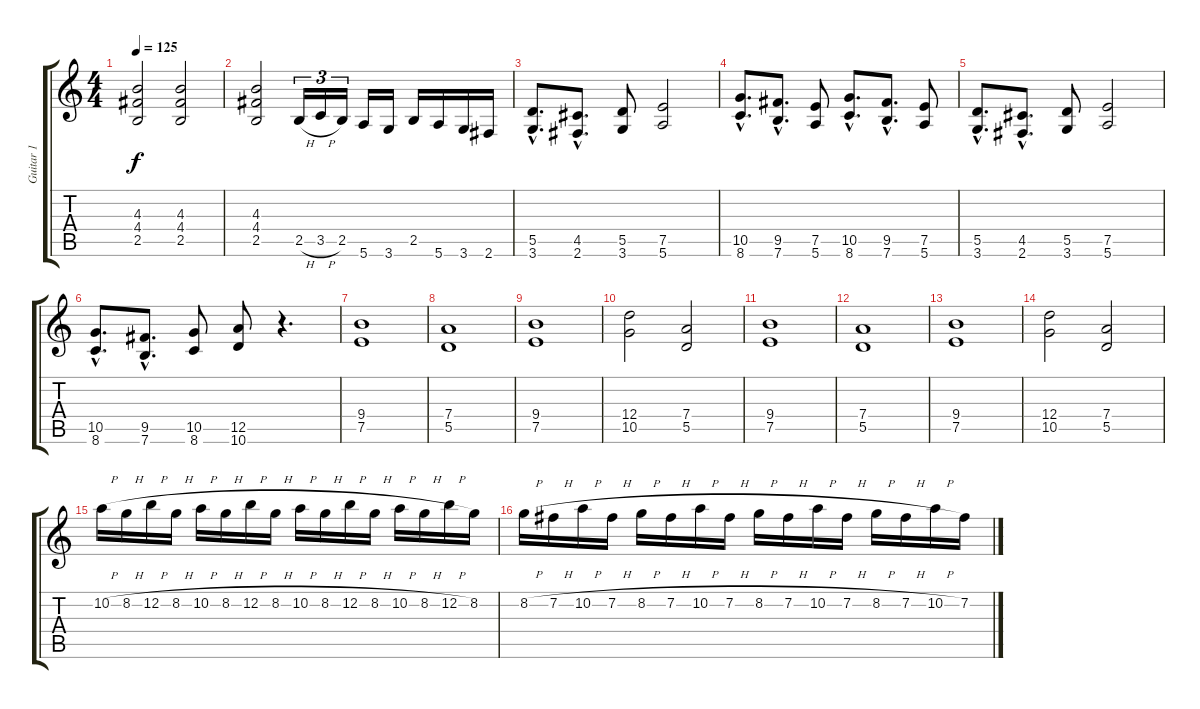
\track ("Guitar 1" "Guitar 1") {instrument distortionguitar}
\staff {score tabs}
\tuning (E4 B3 G3 D3 A2 E2) {hide}
\ts (4 4)
\tempo 125
\clef g2
\ks c
(4.3 4.4 2.5).2{dy f} (4.3 4.4 2.5).2 |
(4.3 4.4 2.5).2 2.5{h}.16{tu (3 2)} 3.5{h}.16{tu (3 2)} 2.5.16{tu (3 2)} 5.6.16 3.6.16 2.5.16 5.6.16 3.6.16 2.6.16 |
(5.5{hac} 3.6{hac}).8{d} (4.5{hac} 2.6{hac}).8{d} (5.5 3.6).8 (7.5 5.6).2 |
(10.5{hac} 8.6{hac}).8{d} (9.5{hac} 7.6{hac}).8{d} (7.5 5.6).8 (10.5{hac} 8.6{hac}).8{d} (9.5{hac} 7.6{hac}).8{d} (7.5 5.6).8 |
(5.5{hac} 3.6{hac}).8{d} (4.5{hac} 2.6{hac}).8{d} (5.5 3.6).8 (7.5 5.6).2 |
(10.5{hac} 8.6{hac}).8{d} (9.5{hac} 7.6{hac}).8{d} (10.5 8.6).8 (12.5 10.6).8 r.4{d} |
(9.4 7.5).1 |
(7.4 5.5).1 |
(9.4 7.5).1 |
(12.4 10.5).2 (7.4 5.5).2 |
(9.4 7.5).1 |
(7.4 5.5).1 |
(9.4 7.5).1 |
(12.4 10.5).2 (7.4 5.5).2 |
10.2{h}.16 8.2{h}.16 12.2{h}.16 8.2{h}.16 10.2{h}.16 8.2{h}.16 12.2{h}.16 8.2{h}.16 10.2{h}.16 8.2{h}.16 12.2{h}.16 8.2{h}.16 10.2{h}.16 8.2{h}.16 12.2{h}.16 8.2.16 |
8.2{h}.16 7.2{h}.16 10.2{h}.16 7.2{h}.16 8.2{h}.16 7.2{h}.16 10.2{h}.16 7.2{h}.16 8.2{h}.16 7.2{h}.16 10.2{h}.16 7.2{h}.16 8.2{h}.16 7.2{h}.16 10.2{h}.16 7.2.16
